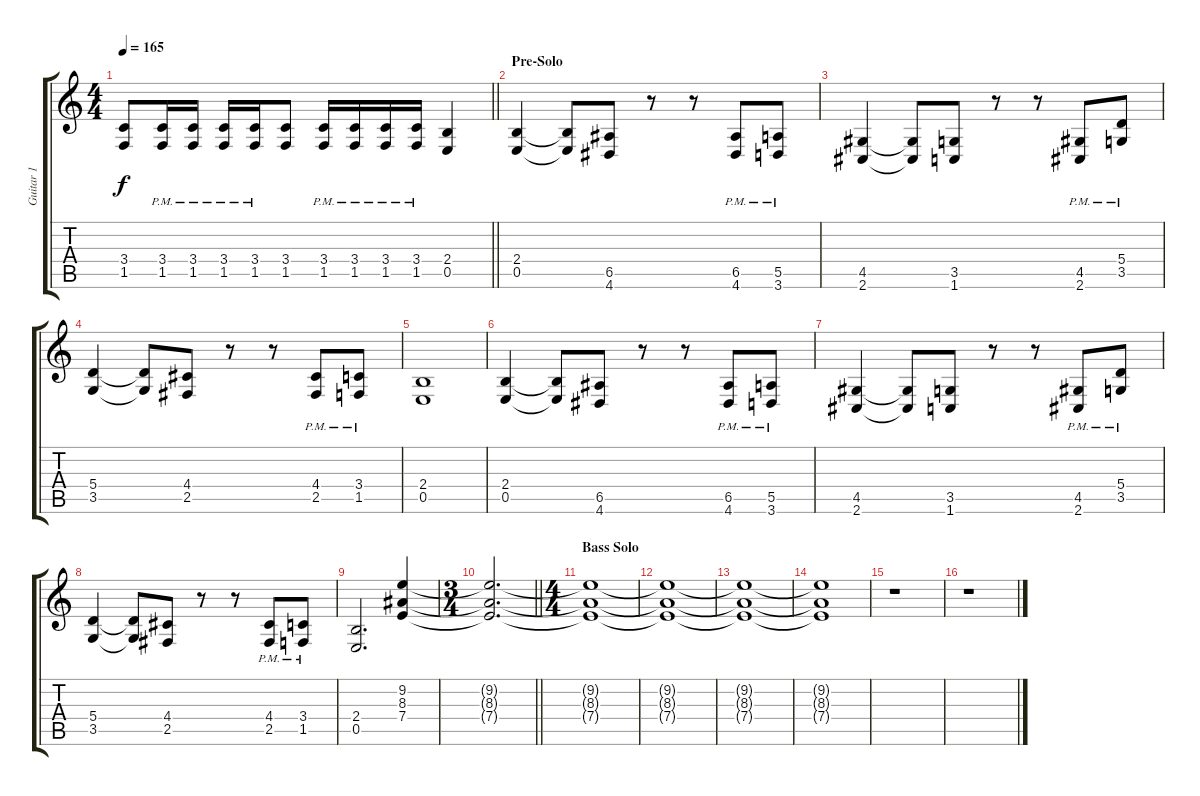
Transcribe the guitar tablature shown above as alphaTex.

\track ("Guitar 1" "Guitar 1") {instrument overdrivenguitar}
\staff {score tabs}
\tuning (B3 G3 D3 A2 E2 B1) {hide}
\ts (4 4)
\tempo 165
\clef g2
\barLineRight lightlight
\ks c
(3.4 1.5).8{dy f} (3.4{pm} 1.5{pm}).16 (3.4{pm} 1.5{pm}).16 (3.4{pm} 1.5{pm}).16 (3.4{pm} 1.5{pm}).16 (3.4 1.5).8 (3.4{pm} 1.5{pm}).16 (3.4{pm} 1.5{pm}).16 (3.4{pm} 1.5{pm}).16 (3.4{pm} 1.5{pm}).16 (2.4 0.5).4 |
\section ("" "Pre-Solo")
(2.4 0.5).4 (2.4{t} 0.5{t}).8 (6.5 4.6).8 r.8 r.8 (6.5{pm} 4.6{pm}).8 (5.5{pm} 3.6{pm}).8 |
(4.5 2.6).4 (4.5{t} 2.6{t}).8 (3.5 1.6).8 r.8 r.8 (4.5{pm} 2.6{pm}).8 (5.4{pm} 3.5{pm}).8 |
(5.4 3.5).4 (5.4{t} 3.5{t}).8 (4.4 2.5).8 r.8 r.8 (4.4{pm} 2.5{pm}).8 (3.4{pm} 1.5{pm}).8 |
(2.4 0.5).1 |
(2.4 0.5).4 (2.4{t} 0.5{t}).8 (6.5 4.6).8 r.8 r.8 (6.5{pm} 4.6{pm}).8 (5.5{pm} 3.6{pm}).8 |
(4.5 2.6).4 (4.5{t} 2.6{t}).8 (3.5 1.6).8 r.8 r.8 (4.5{pm} 2.6{pm}).8 (5.4{pm} 3.5{pm}).8 |
(5.4 3.5).4 (5.4{t} 3.5{t}).8 (4.4 2.5).8 r.8 r.8 (4.4{pm} 2.5{pm}).8 (3.4{pm} 1.5{pm}).8 |
(2.4 0.5).2{d} (9.2 8.3 7.4).4 |
\ts (3 4)
\barLineRight lightlight
(9.2{t} 8.3{t} 7.4{t}).2{d} |
\ts (4 4)
\section ("" "Bass Solo")
(9.2{t} 8.3{t} 7.4{t}).1 |
(9.2{t} 8.3{t} 7.4{t}).1 |
(9.2{t} 8.3{t} 7.4{t}).1 |
(9.2{t} 8.3{t} 7.4{t}).1 |
r.1 |
r.1
